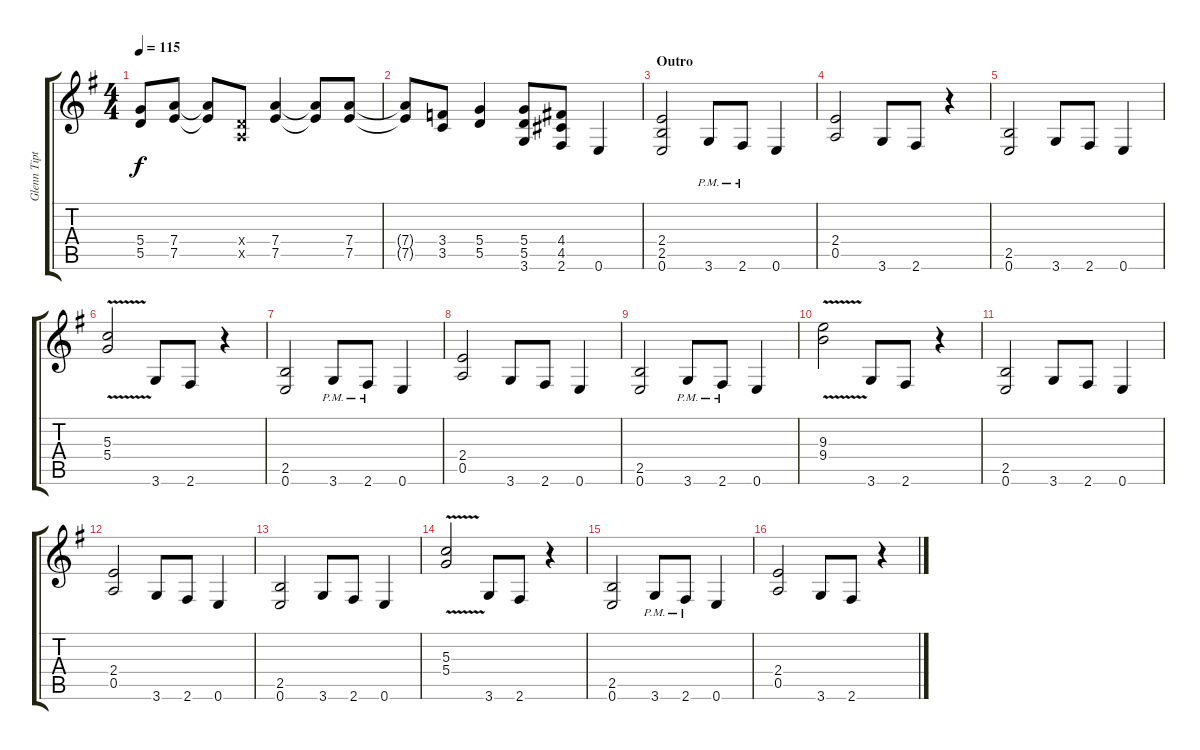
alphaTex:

\track ("Glenn Tipton ?" "Glenn Tipt") {instrument overdrivenguitar}
\staff {score tabs}
\tuning (E4 B3 G3 D3 A2 E2) {hide}
\ts (4 4)
\tempo 115
\clef g2
\ks eminor
(5.4 5.5).8{dy f} (7.4 7.5).8 (7.4{t} 7.5{t}).8 (0.4{x} 0.5{x}).8 (7.4 7.5).4 (7.4{t} 7.5{t}).8 (7.4 7.5).8 |
(7.4{t} 7.5{t}).8 (3.4 3.5).8 (5.4 5.5).4 (5.4 5.5 3.6).8 (4.4 4.5 2.6).8 0.6.4 |
\section ("" "Outro")
(2.4 2.5 0.6).2 3.6{pm}.8 2.6{pm}.8 0.6.4 |
(2.4 0.5).2 3.6.8 2.6.8 r.4 |
(2.5 0.6).2 3.6.8 2.6.8 0.6.4 |
(5.3{v} 5.4{v}).2 3.6.8 2.6.8 r.4 |
(2.5 0.6).2 3.6{pm}.8 2.6{pm}.8 0.6.4 |
(2.4 0.5).2 3.6.8 2.6.8 0.6.4 |
(2.5 0.6).2 3.6{pm}.8 2.6{pm}.8 0.6.4 |
(9.3{v} 9.4{v}).2 3.6.8 2.6.8 r.4 |
(2.5 0.6).2 3.6.8 2.6.8 0.6.4 |
(2.4 0.5).2 3.6.8 2.6.8 0.6.4 |
(2.5 0.6).2 3.6.8 2.6.8 0.6.4 |
(5.3{v} 5.4{v}).2 3.6.8 2.6.8 r.4 |
(2.5 0.6).2 3.6{pm}.8 2.6{pm}.8 0.6.4 |
(2.4 0.5).2 3.6.8 2.6.8 r.4
